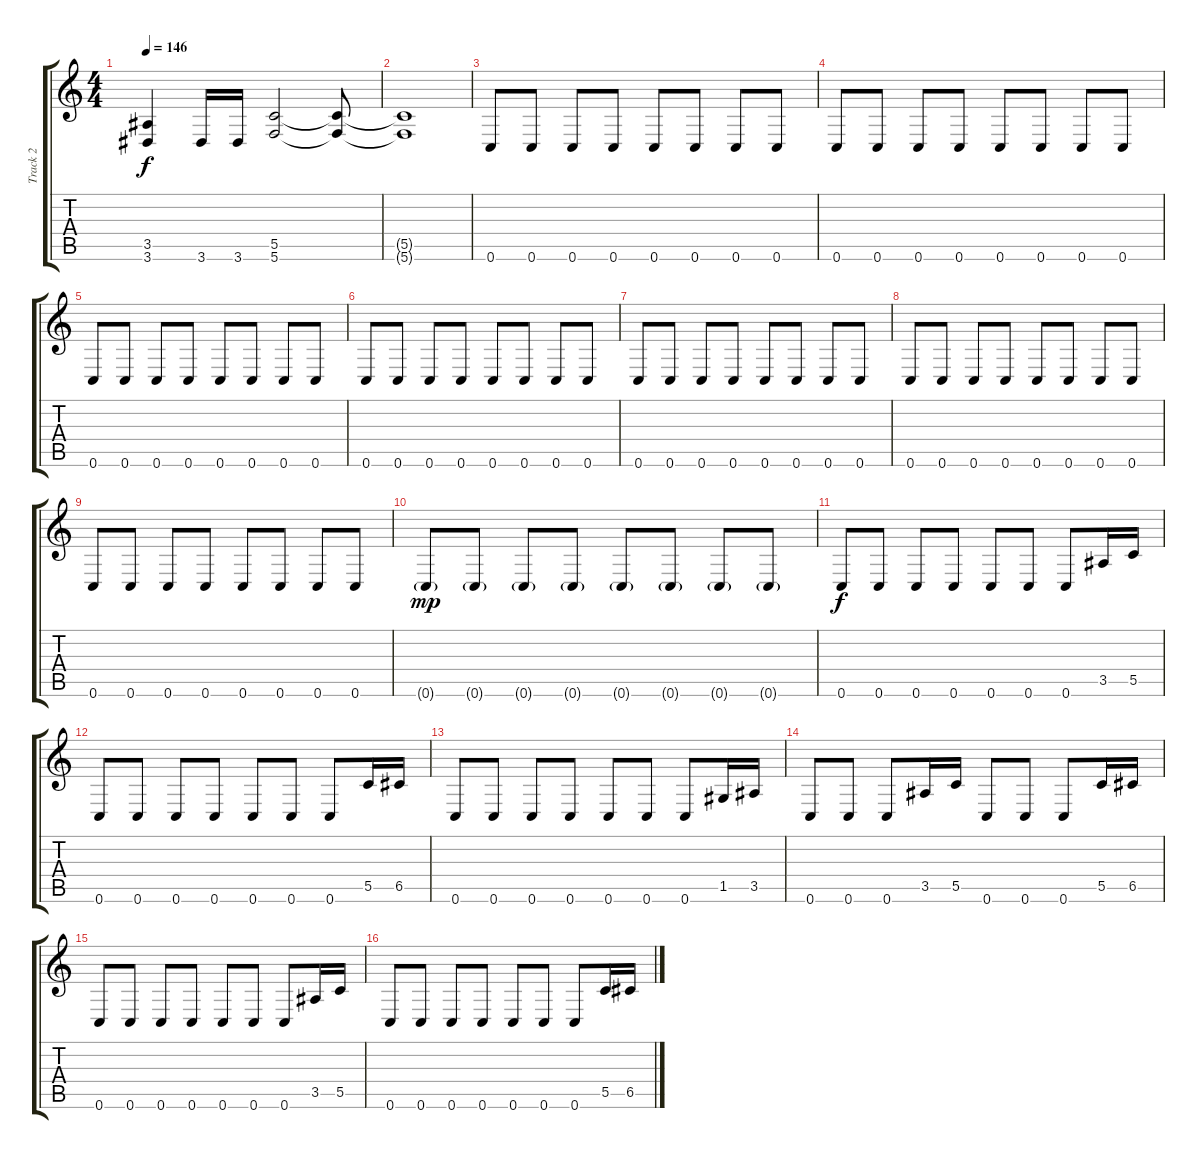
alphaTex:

\track ("Track 2" "Track 2") {instrument distortionguitar bank 255}
\staff {score tabs}
\tuning (D4 A3 F3 C3 G2 C2) {hide}
\ts (4 4)
\tempo 146
\clef g2
\ks c
(3.5 3.6).4{dy f} 3.6.16 3.6.16 (5.5 5.6).2 (5.5{t} 5.6{t}).8 |
(5.5{t} 5.6{t}).1 |
0.6.8 0.6.8 0.6.8 0.6.8 0.6.8 0.6.8 0.6.8 0.6.8 |
0.6.8 0.6.8 0.6.8 0.6.8 0.6.8 0.6.8 0.6.8 0.6.8 |
0.6.8 0.6.8 0.6.8 0.6.8 0.6.8 0.6.8 0.6.8 0.6.8 |
0.6.8 0.6.8 0.6.8 0.6.8 0.6.8 0.6.8 0.6.8 0.6.8 |
0.6.8 0.6.8 0.6.8 0.6.8 0.6.8 0.6.8 0.6.8 0.6.8 |
0.6.8 0.6.8 0.6.8 0.6.8 0.6.8 0.6.8 0.6.8 0.6.8 |
0.6.8 0.6.8 0.6.8 0.6.8 0.6.8 0.6.8 0.6.8 0.6.8 |
0.6{g}.8{dy mp} 0.6{g}.8 0.6{g}.8 0.6{g}.8 0.6{g}.8 0.6{g}.8 0.6{g}.8 0.6{g}.8 |
0.6.8{dy f} 0.6.8 0.6.8 0.6.8 0.6.8 0.6.8 0.6.8 3.5.16 5.5.16 |
0.6.8 0.6.8 0.6.8 0.6.8 0.6.8 0.6.8 0.6.8 5.5.16 6.5.16 |
0.6.8 0.6.8 0.6.8 0.6.8 0.6.8 0.6.8 0.6.8 1.5.16 3.5.16 |
0.6.8 0.6.8 0.6.8 3.5.16 5.5.16 0.6.8 0.6.8 0.6.8 5.5.16 6.5.16 |
0.6.8 0.6.8 0.6.8 0.6.8 0.6.8 0.6.8 0.6.8 3.5.16 5.5.16 |
0.6.8 0.6.8 0.6.8 0.6.8 0.6.8 0.6.8 0.6.8 5.5.16 6.5.16
